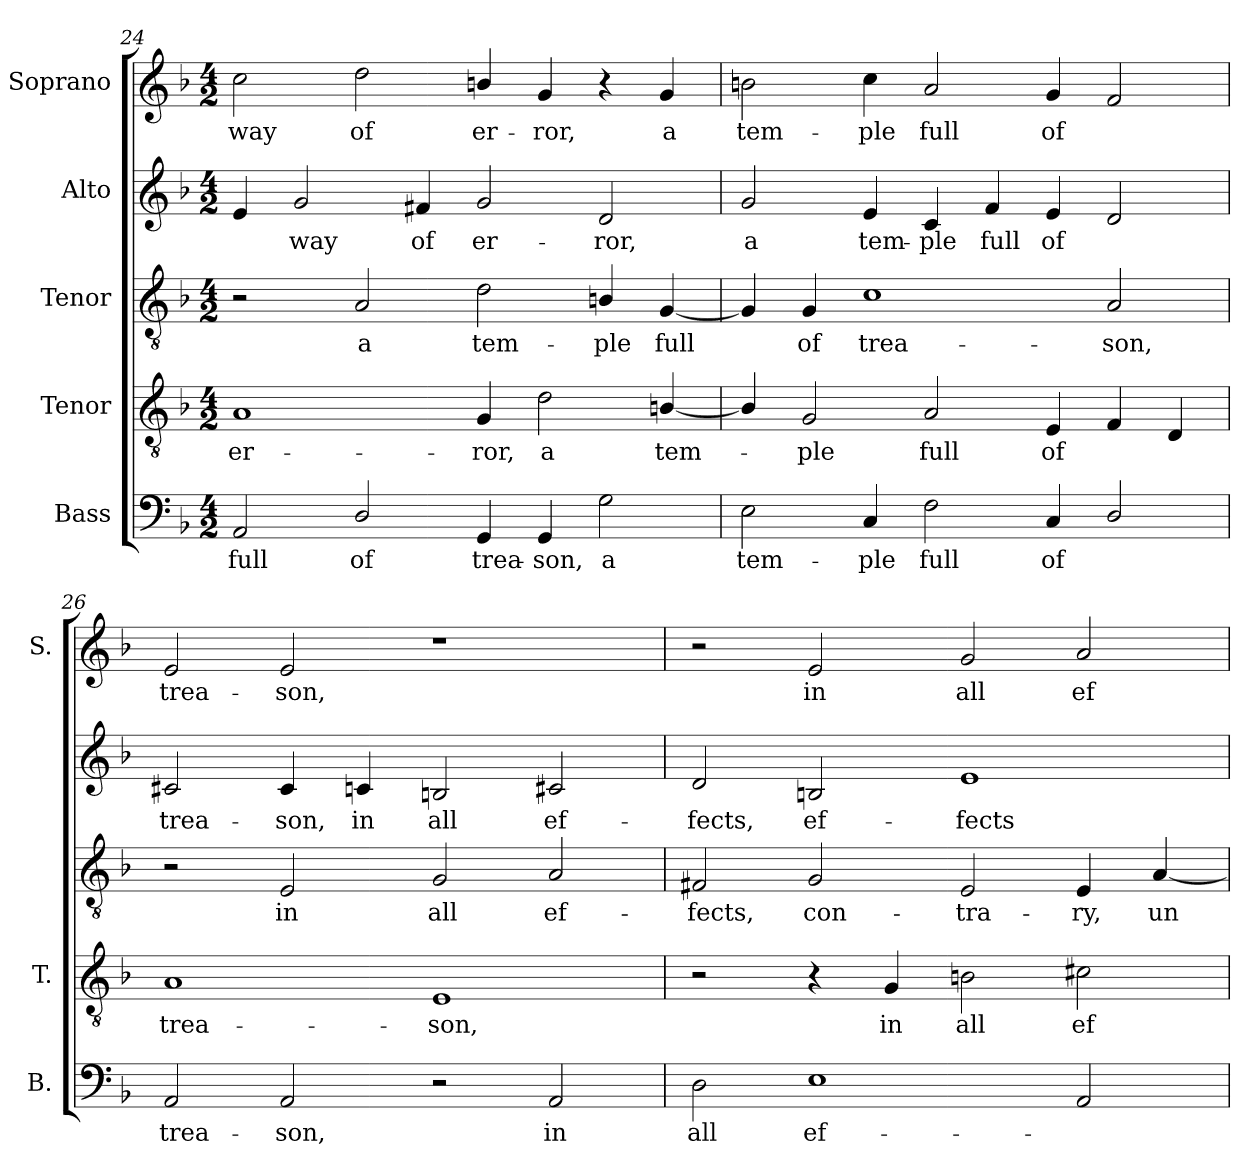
**kern	**text	**kern	**text	**kern	**text	**kern	**text	**kern	**text
*part5	*part5	*part4	*part4	*part3	*part3	*part2	*part2	*part1	*part1
*staff5	*staff5	*staff4	*staff4	*staff3	*staff3	*staff2	*staff2	*staff1	*staff1
*I"Bass	*	*I"Tenor	*	*I"Tenor	*	*I"Alto	*	*I"Soprano	*
*I'B.	*	*I'T.	*	*	*	*	*	*I'S.	*
*clefF4	*	*clefGv2	*	*clefGv2	*	*clefG2	*	*clefG2	*
*	*	*ITrd7c12	*	*ITrd7c12	*	*ITrd7c12	*	*	*
*k[b-]	*	*k[b-]	*	*k[b-]	*	*k[b-]	*	*k[b-]	*
*F:	*	*F:	*	*F:	*	*F:	*	*F:	*
*M4/2	*	*M4/2	*	*M4/2	*	*M4/2	*	*M4/2	*
=24	=24	=24	=24	=24	=24	=24	=24	=24	=24
!	!LO:LY:b:color=#000000	!	!	!	!	!	!	!	!
!	!	!	!LO:LY:b:color=#000000	!	!	!	!	!	!
!	!	!	!	!	!	!	!	!	!LO:LY:b:color=#000000
2AAi/	full	1AAi	er-	2r	.	4Ei/	.	2cci\	way
!	!	!	!	!	!	!	!LO:LY:b:color=#000000	!	!
.	.	.	.	.	.	2Gi/	way	.	.
!	!LO:LY:b:color=#000000	!	!	!	!	!	!	!	!
!	!	!	!	!	!LO:LY:b:color=#000000	!	!	!	!
!	!	!	!	!	!	!	!	!	!LO:LY:b:color=#000000
2Di/	of	.	.	2AAi/	a	.	.	2ddi\	of
!	!	!	!	!	!	!	!LO:LY:b:color=#000000	!	!
.	.	.	.	.	.	4F#Xi/	of	.	.
!	!LO:LY:b:color=#000000	!	!	!	!	!	!	!	!
!	!	!	!LO:LY:b:color=#000000	!	!	!	!	!	!
!	!	!	!	!	!LO:LY:b:color=#000000	!	!	!	!
!	!	!	!	!	!	!	!LO:LY:b:color=#000000	!	!
!	!	!	!	!	!	!	!	!	!LO:LY:b:color=#000000
4GGi/	trea-	4GGi/	-ror,	2Di\	tem-	2Gi/	er-	4bni/	er-
!	!LO:LY:b:color=#000000	!	!	!	!	!	!	!	!
!	!	!	!LO:LY:b:color=#000000	!	!	!	!	!	!
!	!	!	!	!	!	!	!	!	!LO:LY:b:color=#000000
4GGi/	-son,	2Di\	a	.	.	.	.	4gi/	-ror,
!	!LO:LY:b:color=#000000	!	!	!	!	!	!	!	!
!	!	!	!	!	!LO:LY:b:color=#000000	!	!	!	!
!	!	!	!	!	!	!	!LO:LY:b:color=#000000	!	!
2Gi\	a	.	.	4BBni/	-ple	2Di/	-ror,	4r	.
!	!	!	!LO:LY:b:color=#000000	!	!	!	!	!	!
!	!	!	!	!	!LO:LY:b:color=#000000	!	!	!	!
!	!	!	!	!	!	!	!	!	!LO:LY:b:color=#000000
.	.	[4BBni/	tem-	[4GGi/	full	.	.	4gi/	a
!!LO:LB:g=z
=25	=25	=25	=25	=25	=25	=25	=25	=25	=25
!	!LO:LY:b:color=#000000	!	!	!	!	!	!	!	!
!	!	!	!	!	!	!	!LO:LY:b:color=#000000	!	!
!	!	!	!	!	!	!	!	!	!LO:LY:b:color=#000000
2Ei\	tem-	4BBi/]	.	4GGi/]	.	2Gi/	a	2bni\	tem-
!	!	!	!LO:LY:b:color=#000000	!	!	!	!	!	!
!	!	!	!	!	!LO:LY:b:color=#000000	!	!	!	!
.	.	2GGi/	-ple	4GGi/	of	.	.	.	.
!	!LO:LY:b:color=#000000	!	!	!	!	!	!	!	!
!	!	!	!	!	!LO:LY:b:color=#000000	!	!	!	!
!	!	!	!	!	!	!	!LO:LY:b:color=#000000	!	!
!	!	!	!	!	!	!	!	!	!LO:LY:b:color=#000000
4Ci/	-ple	.	.	1Ci	trea-	4Ei/	tem-	4cci\	-ple
!	!LO:LY:b:color=#000000	!	!	!	!	!	!	!	!
!	!	!	!LO:LY:b:color=#000000	!	!	!	!	!	!
!	!	!	!	!	!	!	!LO:LY:b:color=#000000	!	!
!	!	!	!	!	!	!	!	!	!LO:LY:b:color=#000000
2Fi\	full	2AAi/	full	.	.	4Ci/	-ple	2ai/	full
!	!	!	!	!	!	!	!LO:LY:b:color=#000000	!	!
.	.	.	.	.	.	4Fi/	full	.	.
!	!LO:LY:b:color=#000000	!	!	!	!	!	!	!	!
!	!	!	!LO:LY:b:color=#000000	!	!	!	!	!	!
!	!	!	!	!	!	!	!LO:LY:b:color=#000000	!	!
!	!	!	!	!	!	!	!	!	!LO:LY:b:color=#000000
4Ci/	of	4EEi/	of	.	.	4Ei/	of	4gi/	of
!	!	!	!	!	!LO:LY:b:color=#000000	!	!	!	!
2Di/	.	4FFi/	.	2AAi/	-son,	2Di/	.	2fi/	.
.	.	4DDi/	.	.	.	.	.	.	.
=26	=26	=26	=26	=26	=26	=26	=26	=26	=26
!	!LO:LY:b:color=#000000	!	!	!	!	!	!	!	!
!	!	!	!LO:LY:b:color=#000000	!	!	!	!	!	!
!	!	!	!	!	!	!	!LO:LY:b:color=#000000	!	!
!	!	!	!	!	!	!	!	!	!LO:LY:b:color=#000000
2AAi/	trea-	1AAi	trea-	2r	.	2C#Xi/	trea-	2ei/	trea-
!	!LO:LY:b:color=#000000	!	!	!	!	!	!	!	!
!	!	!	!	!	!LO:LY:b:color=#000000	!	!	!	!
!	!	!	!	!	!	!	!LO:LY:b:color=#000000	!	!
!	!	!	!	!	!	!	!	!	!LO:LY:b:color=#000000
2AAi/	-son,	.	.	2EEi/	in	4C#i/	-son,	2ei/	-son,
!	!	!	!	!	!	!	!LO:LY:b:color=#000000	!	!
.	.	.	.	.	.	4Cni/	in	.	.
!	!	!	!LO:LY:b:color=#000000	!	!	!	!	!	!
!	!	!	!	!	!LO:LY:b:color=#000000	!	!	!	!
!	!	!	!	!	!	!	!LO:LY:b:color=#000000	!	!
2r	.	1EEi	-son,	2GGi/	all	2BBni/	all	1r	.
!	!LO:LY:b:color=#000000	!	!	!	!	!	!	!	!
!	!	!	!	!	!LO:LY:b:color=#000000	!	!	!	!
!	!	!	!	!	!	!	!LO:LY:b:color=#000000	!	!
2AAi/	in	.	.	2AAi/	ef-	2C#Xi/	ef-	.	.
=27	=27	=27	=27	=27	=27	=27	=27	=27	=27
!	!LO:LY:b:color=#000000	!	!	!	!	!	!	!	!
!	!	!	!	!	!LO:LY:b:color=#000000	!	!	!	!
!	!	!	!	!	!	!	!LO:LY:b:color=#000000	!	!
2Di\	all	2r	.	2FF#Xi/	-fects,	2Di/	-fects,	2r	.
!	!LO:LY:b:color=#000000	!	!	!	!	!	!	!	!
!	!	!	!	!	!LO:LY:b:color=#000000	!	!	!	!
!	!	!	!	!	!	!	!LO:LY:b:color=#000000	!	!
!	!	!	!	!	!	!	!	!	!LO:LY:b:color=#000000
1Ei	ef-	4r	.	2GGi/	con-	2BBni/	ef-	2ei/	in
!	!	!	!LO:LY:b:color=#000000	!	!	!	!	!	!
.	.	4GGi/	in	.	.	.	.	.	.
!	!	!	!LO:LY:b:color=#000000	!	!	!	!	!	!
!	!	!	!	!	!LO:LY:b:color=#000000	!	!	!	!
!	!	!	!	!	!	!	!LO:LY:b:color=#000000	!	!
!	!	!	!	!	!	!	!	!	!LO:LY:b:color=#000000
.	.	2BBni\	all	2EEi/	-tra-	1Ei	-fects	2gi/	all
!	!	!	!LO:LY:b:color=#000000	!	!	!	!	!	!
!	!	!	!	!	!LO:LY:b:color=#000000	!	!	!	!
!	!	!	!	!	!	!	!	!	!LO:LY:b:color=#000000
2AAi/	.	2C#Xi\	ef-	4EEi/	-ry,	.	.	2ai/	ef-
!	!	!	!	!	!LO:LY:b:color=#000000	!	!	!	!
.	.	.	.	[4AAi/	un-	.	.	.	.
=	=	=	=	=	=	=	=	=	=
*-	*-	*-	*-	*-	*-	*-	*-	*-	*-
